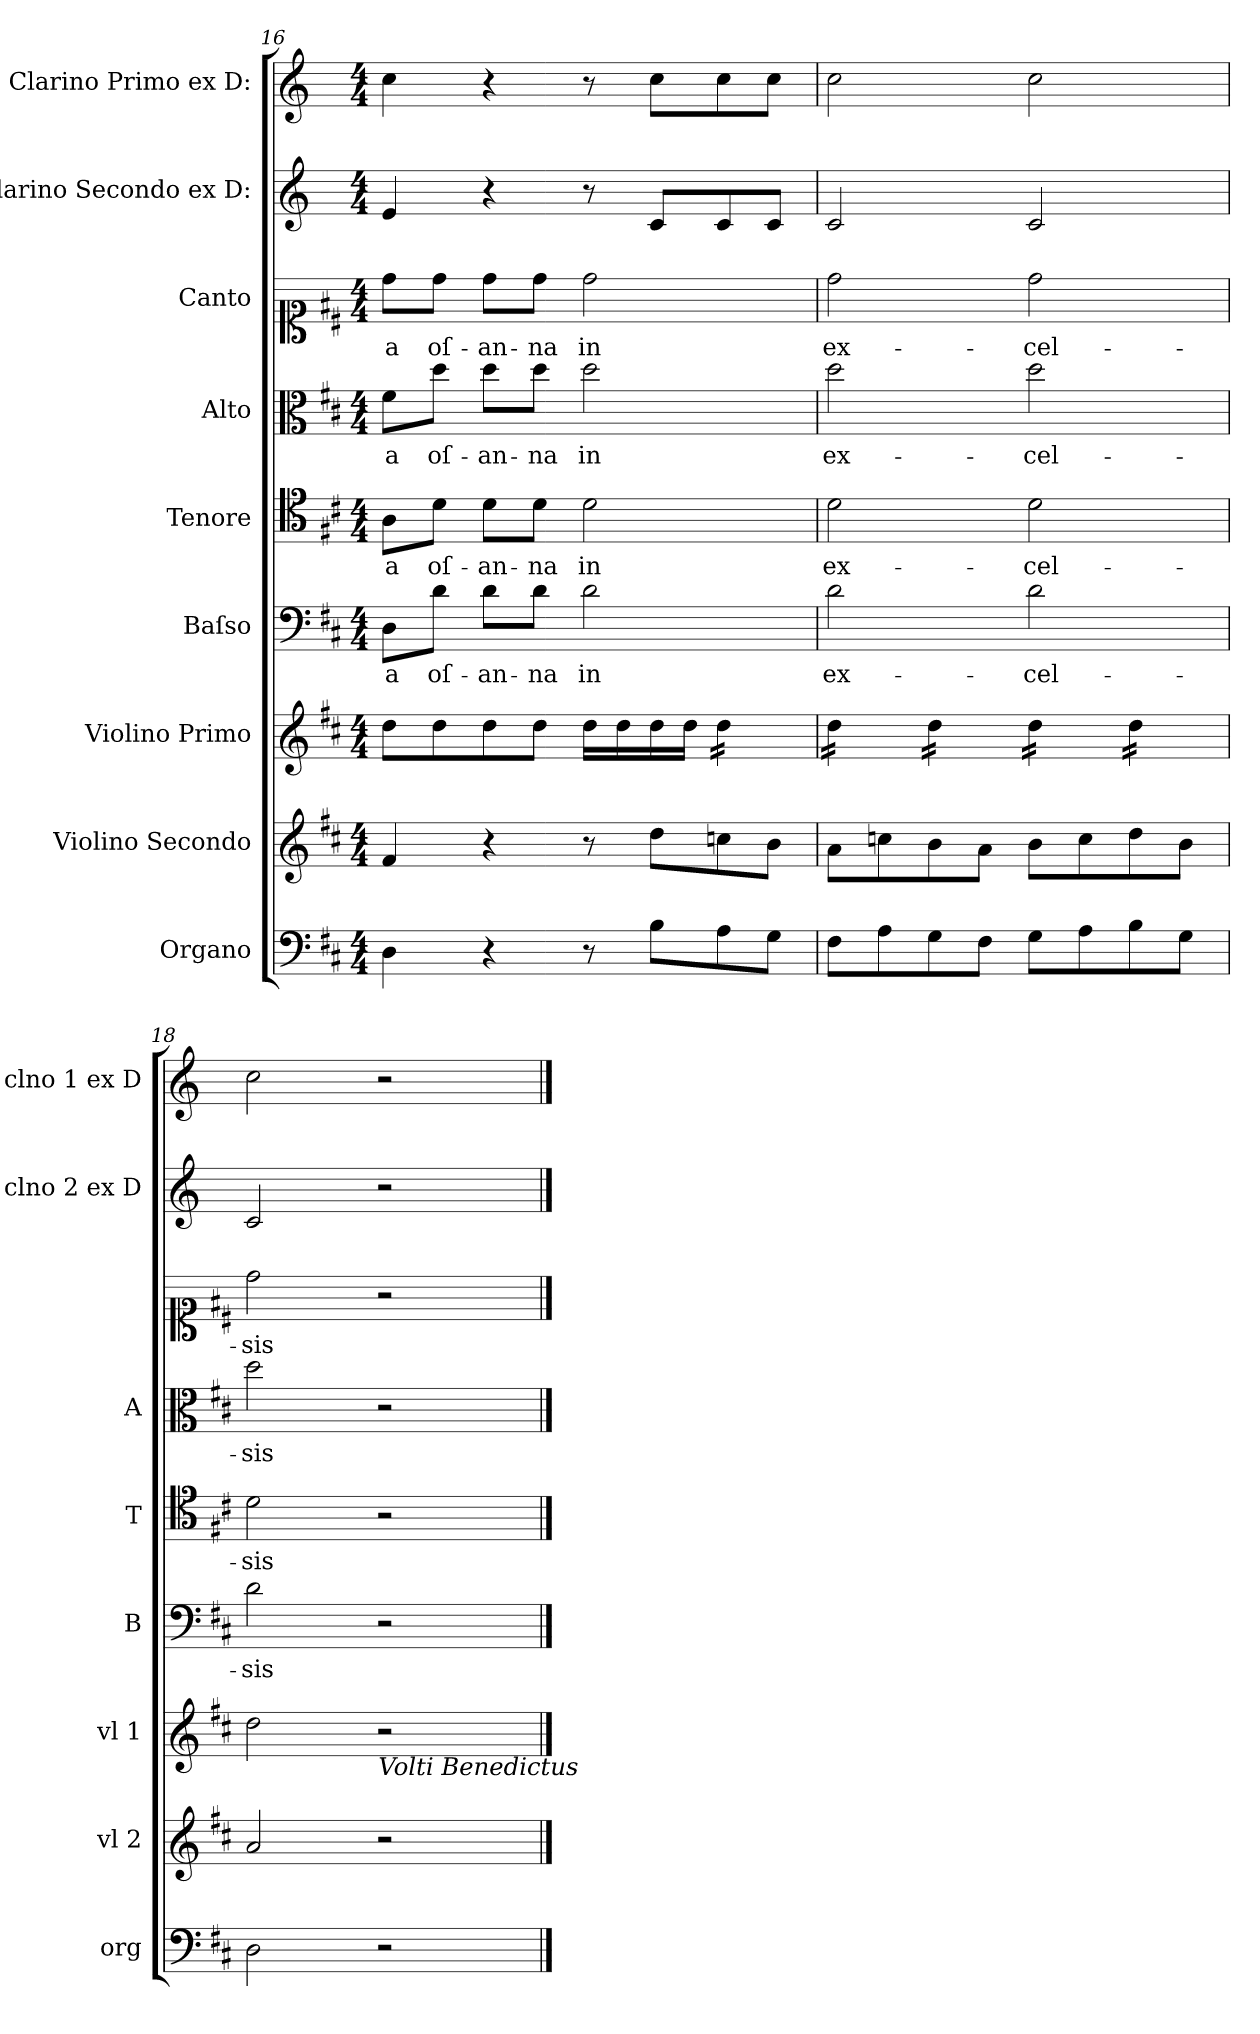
**kern	**kern	**kern	**kern	**text	**kern	**text	**kern	**text	**kern	**text	**kern	**kern
*part9	*part8	*part7	*part6	*part6	*part5	*part5	*part4	*part4	*part3	*part3	*part2	*part1
*staff9	*staff8	*staff7	*staff6	*staff6	*staff5	*staff5	*staff4	*staff4	*staff3	*staff3	*staff2	*staff1
*I"Organo	*I"Violino Secondo	*I"Violino Primo	*I"Baſso	*	*I"Tenore	*	*I"Alto	*	*I"Canto	*	*I"Clarino Secondo ex D:	*I"Clarino Primo ex D:
*I'org	*I'vl 2	*I'vl 1	*I'B	*	*I'T	*	*I'A	*	*	*	*I'clno 2 ex D	*I'clno 1 ex D
*clefF4	*clefG2	*clefG2	*clefF4	*	*clefC4	*	*clefC3	*	*clefC1	*	*clefG2	*clefG2
*	*	*	*	*	*	*	*	*	*	*	*ITrd-1c-2	*ITrd-1c-2
*k[f#c#]	*k[f#c#]	*k[f#c#]	*k[f#c#]	*	*k[f#c#]	*	*k[f#c#]	*	*k[f#c#]	*	*k[f#c#]	*k[f#c#]
*D:	*D:	*D:	*D:	*	*D:	*	*D:	*	*D:	*	*D:	*D:
*M4/4	*M4/4	*M4/4	*M4/4	*	*M4/4	*	*M4/4	*	*M4/4	*	*M4/4	*M4/4
=16	=16	=16	=16	=16	=16	=16	=16	=16	=16	=16	=16	=16
4D\	4f#/	8dd\L	8D\L	-a	8A\L	-a	8f#\L	-a	8dd\L	-a	4f#/	4dd\
.	.	8dd\	8d\J	oſ-	8d\J	oſ-	8dd\J	oſ-	8dd\J	oſ-	.	.
4r	4r	8dd\	8d\L	-an-	8d\L	-an-	8dd\L	-an-	8dd\L	-an-	4r	4r
.	.	8dd\J	8d\J	-na	8d\J	-na	8dd\J	-na	8dd\J	-na	.	.
8r	8r	16dd\LL	2d\	in	2d\	in	2dd\	in	2dd\	in	8r	8r
.	.	16dd\	.	.	.	.	.	.	.	.	.	.
8B\L	8dd\L	16dd\	.	.	.	.	.	.	.	.	8d/L	8dd\L
.	.	16dd\JJ	.	.	.	.	.	.	.	.	.	.
*	*	*tremolo	*	*	*	*	*	*	*	*	*	*
8A\	8ccn\	16dd\LL	.	.	.	.	.	.	.	.	8d/	8dd\
.	.	16dd\	.	.	.	.	.	.	.	.	.	.
8G\J	8b\J	16dd\	.	.	.	.	.	.	.	.	8d/J	8dd\J
.	.	16dd\JJ	.	.	.	.	.	.	.	.	.	.
=17	=17	=17	=17	=17	=17	=17	=17	=17	=17	=17	=17	=17
8F#\L	8a\L	16dd\LL	2d\	ex-	2d\	ex-	2dd\	ex-	2dd\	ex-	2d/	2dd\
.	.	16dd\	.	.	.	.	.	.	.	.	.	.
8A\	8ccn\	16dd\	.	.	.	.	.	.	.	.	.	.
.	.	16dd\JJ	.	.	.	.	.	.	.	.	.	.
8G\	8b\	16dd\LL	.	.	.	.	.	.	.	.	.	.
.	.	16dd\	.	.	.	.	.	.	.	.	.	.
8F#\J	8a\J	16dd\	.	.	.	.	.	.	.	.	.	.
.	.	16dd\JJ	.	.	.	.	.	.	.	.	.	.
8G\L	8b\L	16dd\LL	2d\	-cel-	2d\	-cel-	2dd\	-cel-	2dd\	-cel-	2d/	2dd\
.	.	16dd\	.	.	.	.	.	.	.	.	.	.
8A\	8cc\	16dd\	.	.	.	.	.	.	.	.	.	.
.	.	16dd\JJ	.	.	.	.	.	.	.	.	.	.
8B\	8dd\	16dd\LL	.	.	.	.	.	.	.	.	.	.
.	.	16dd\	.	.	.	.	.	.	.	.	.	.
8G\J	8b\J	16dd\	.	.	.	.	.	.	.	.	.	.
.	.	16dd\JJ	.	.	.	.	.	.	.	.	.	.
*	*	*Xtremolo	*	*	*	*	*	*	*	*	*	*
=18	=18	=18	=18	=18	=18	=18	=18	=18	=18	=18	=18	=18
2D\	2a/	2dd\	2d\	-sis	2d\	-sis	2dd\	-sis	2dd\	-sis	2d/	2dd\
!	!	!LO:TX:b:i:t=Volti Benedictus	!	!	!	!	!	!	!	!	!	!
2r	2r	2r	2r	.	2r	.	2r	.	2r	.	2r	2r
==	==	==	==	==	==	==	==	==	==	==	==	==
*-	*-	*-	*-	*-	*-	*-	*-	*-	*-	*-	*-	*-
